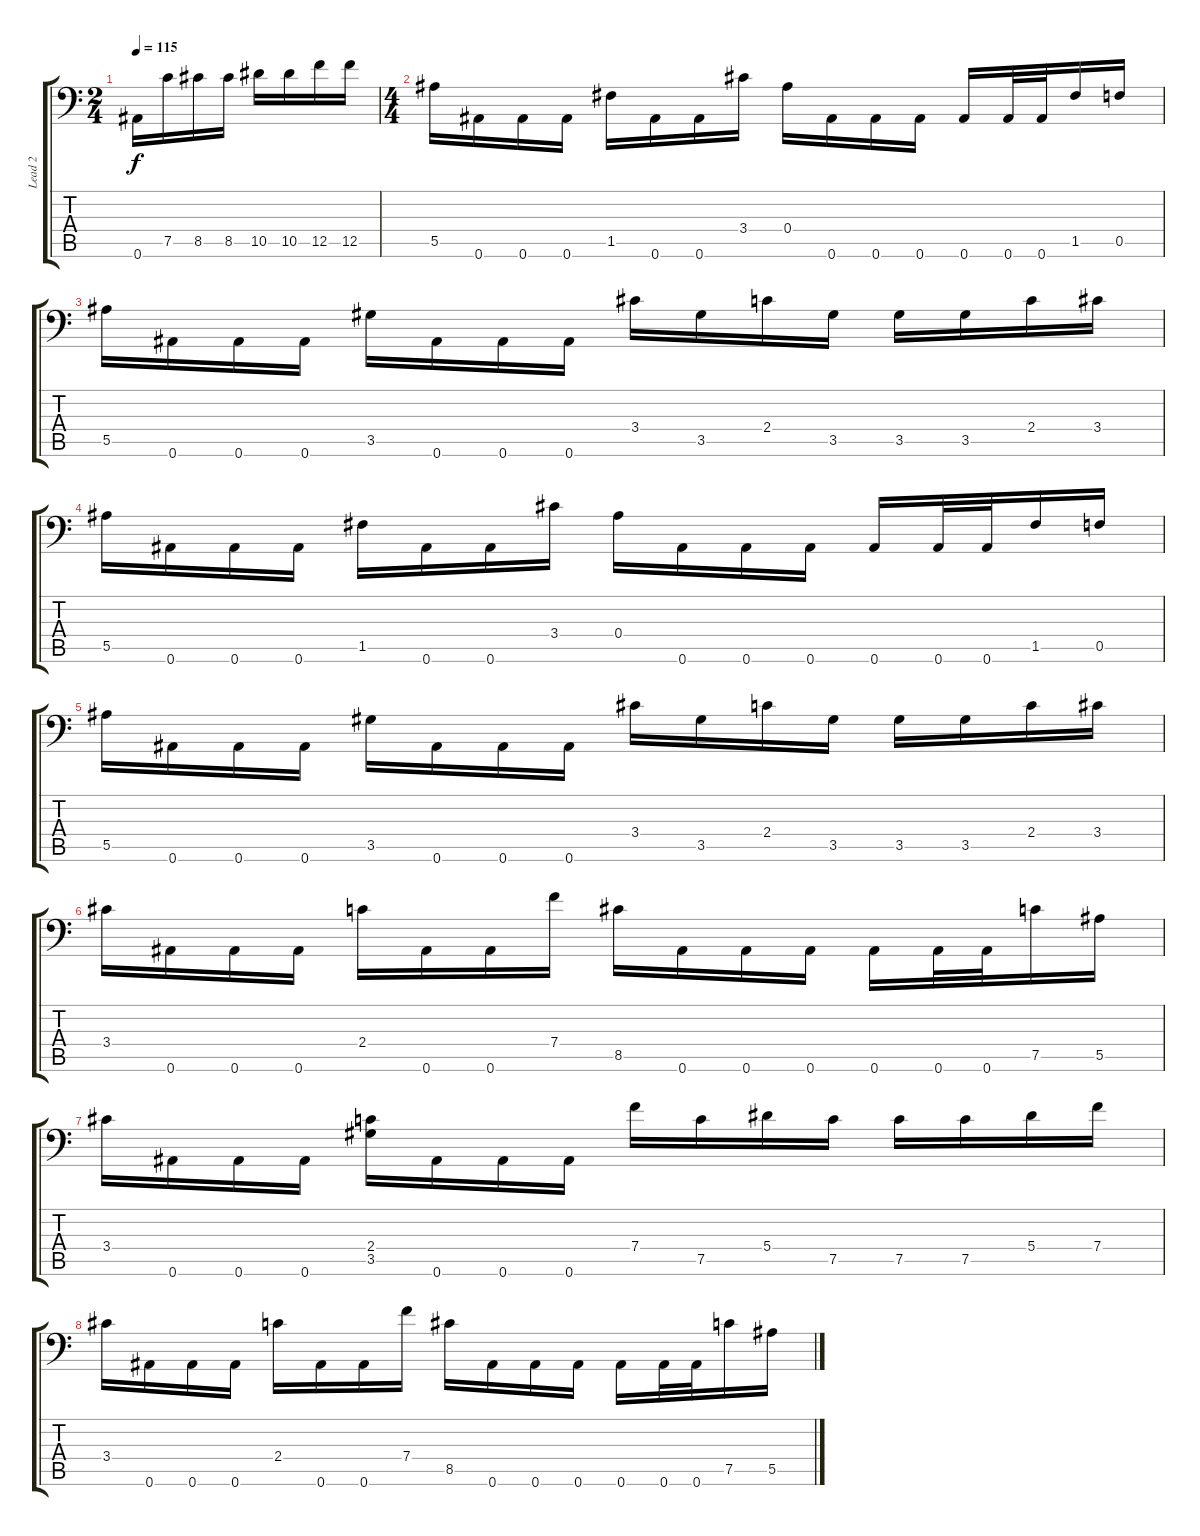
\track ("Lead 2" "Lead 2") {instrument distortionguitar}
\staff {score tabs}
\tuning (C4 G3 Eb3 Bb2 F2 Bb1) {hide}
\ts (2 4)
\tempo 115
\clef f4
\ks c
0.6.16{dy f} 7.5.16 8.5.16 8.5.16 10.5.16 10.5.16 12.5.16 12.5.16 |
\ts (4 4)
5.5.16 0.6.16 0.6.16 0.6.16 1.5.16 0.6.16 0.6.16 3.4.16 0.4.16 0.6.16 0.6.16 0.6.16 0.6.16 0.6.32 0.6.32 1.5.16 0.5.16 |
5.5.16 0.6.16 0.6.16 0.6.16 3.5.16 0.6.16 0.6.16 0.6.16 3.4.16 3.5.16 2.4.16 3.5.16 3.5.16 3.5.16 2.4.16 3.4.16 |
5.5.16 0.6.16 0.6.16 0.6.16 1.5.16 0.6.16 0.6.16 3.4.16 0.4.16 0.6.16 0.6.16 0.6.16 0.6.16 0.6.32 0.6.32 1.5.16 0.5.16 |
5.5.16 0.6.16 0.6.16 0.6.16 3.5.16 0.6.16 0.6.16 0.6.16 3.4.16 3.5.16 2.4.16 3.5.16 3.5.16 3.5.16 2.4.16 3.4.16 |
3.4.16 0.6.16 0.6.16 0.6.16 2.4.16 0.6.16 0.6.16 7.4.16 8.5.16 0.6.16 0.6.16 0.6.16 0.6.16 0.6.32 0.6.32 7.5.16 5.5.16 |
3.4.16 0.6.16 0.6.16 0.6.16 (2.4 3.5).16 0.6.16 0.6.16 0.6.16 7.4.16 7.5.16 5.4.16 7.5.16 7.5.16 7.5.16 5.4.16 7.4.16 |
3.4.16 0.6.16 0.6.16 0.6.16 2.4.16 0.6.16 0.6.16 7.4.16 8.5.16 0.6.16 0.6.16 0.6.16 0.6.16 0.6.32 0.6.32 7.5.16 5.5.16
